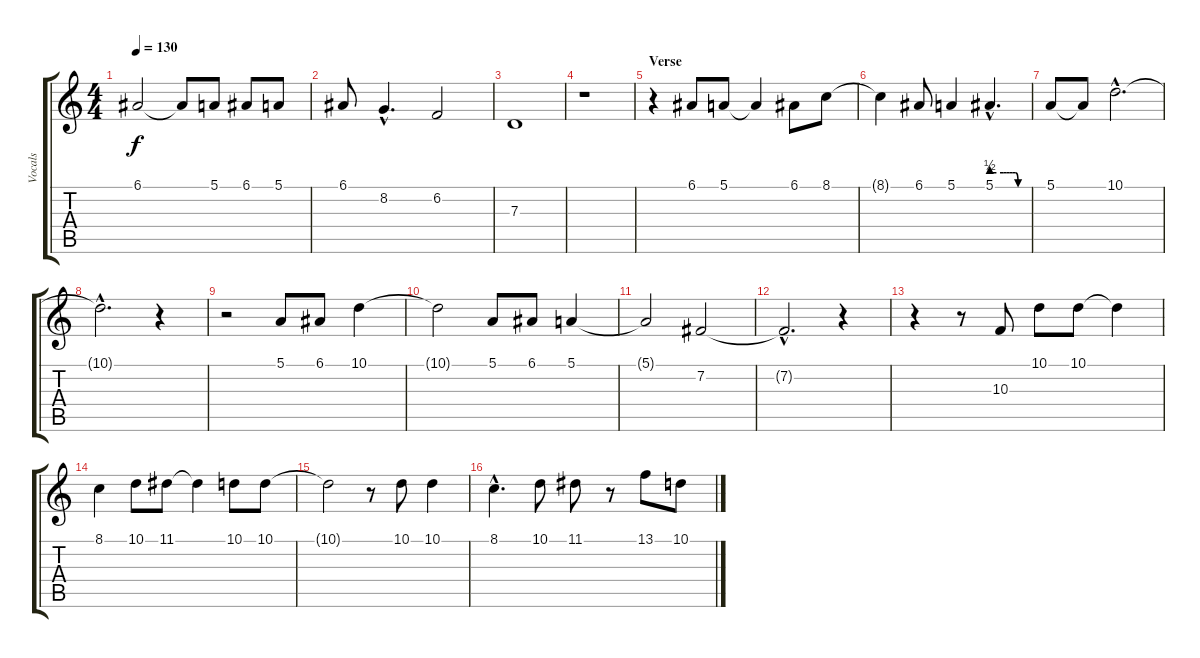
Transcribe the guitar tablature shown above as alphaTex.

\track ("Vocals" "Vocals") {instrument flute}
\staff {score tabs}
\tuning (E4 B3 G3 D3 A2 E2) {hide}
\ts (4 4)
\tempo 130
\clef g2
\ks c
6.1.2{dy f} 6.1{t}.8 5.1.8 6.1.8 5.1.8 |
6.1.8 8.2{hac}.4{d} 6.2.2 |
7.3.1 |
r.1 |
\section ("" "Verse")
r.4 6.1.8 5.1.8 5.1{t}.4 6.1.8 8.1.8 |
8.1{t}.4 6.1.8 5.1.4 5.1{be (custom 0 2 20 2 25 2 30 2 35 2 40 2 44 0 60 0) hac}.4{d} |
5.1.8 5.1{t}.8 10.1{hac}.2{d} |
10.1{hac t}.2{d} r.4 |
r.2 5.1.8 6.1.8 10.1.4 |
10.1{t}.2 5.1.8 6.1.8 5.1.4 |
5.1{t}.2 7.2.2 |
7.2{hac t}.2{d} r.4 |
\section ("" "")
r.4 r.8 10.3.8 10.1.8 10.1.8 10.1{t}.4 |
8.1.4 10.1.8 11.1.8 11.1{t}.4 10.1.8 10.1.8 |
10.1{t}.2 r.8 10.1.8 10.1.4 |
8.1{hac}.4{d} 10.1.8 11.1.8 r.8 13.1.8 10.1.8
